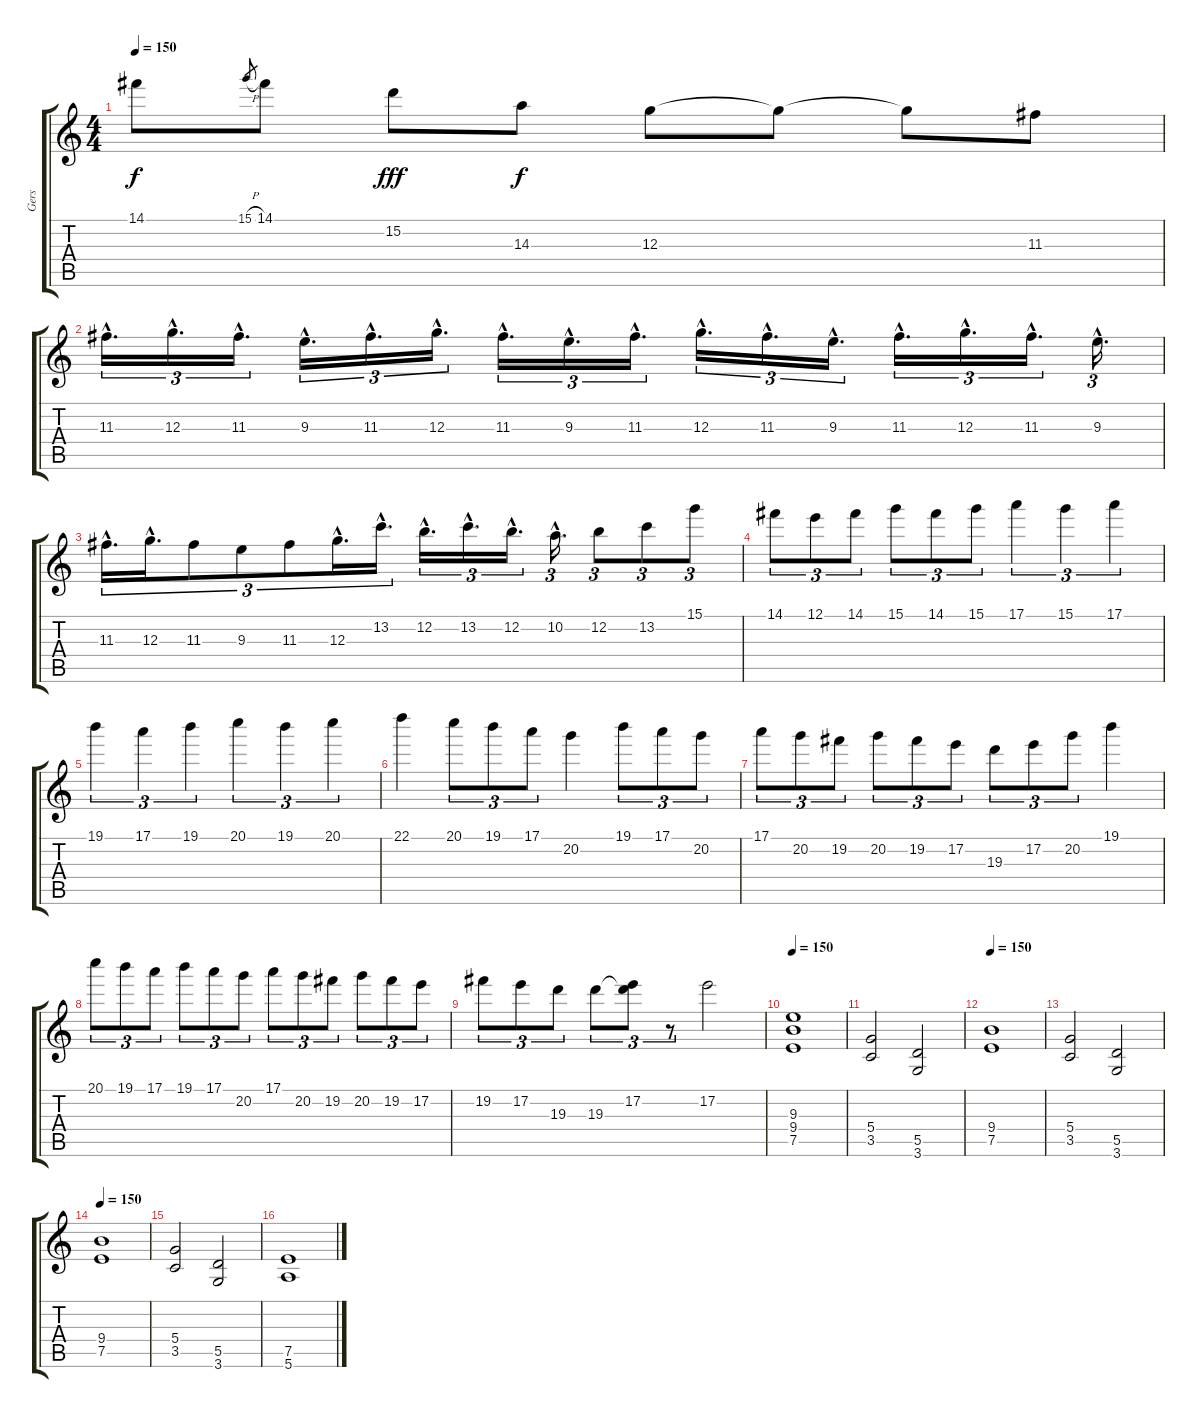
\track ("Gers" "Gers") {instrument distortionguitar}
\staff {score tabs}
\tuning (E4 B3 G3 D3 A2 E2) {hide}
\ts (4 4)
\tempo 150
\clef g2
\ks c
14.1.8{dy f} 15.1{h}.8{gr} 14.1.8 15.2.8{dy fff} 14.3.8{dy f} 12.3.8 12.3{t}.8 12.3{t}.8 11.3.8 |
11.3{hac}.16{d tu (3 2)} 12.3{hac}.16{d tu (3 2)} 11.3{hac}.16{d tu (3 2)} 9.3{hac}.16{d tu (3 2)} 11.3{hac}.16{d tu (3 2)} 12.3{hac}.16{d tu (3 2)} 11.3{hac}.16{d tu (3 2)} 9.3{hac}.16{d tu (3 2)} 11.3{hac}.16{d tu (3 2)} 12.3{hac}.16{d tu (3 2)} 11.3{hac}.16{d tu (3 2)} 9.3{hac}.16{d tu (3 2)} 11.3{hac}.16{d tu (3 2)} 12.3{hac}.16{d tu (3 2)} 11.3{hac}.16{d tu (3 2)} 9.3{hac}.16{d tu (3 2)} |
11.3{hac}.16{d tu (3 2)} 12.3{hac}.16{d tu (3 2)} 11.3.8{tu (3 2)} 9.3.8{tu (3 2)} 11.3.8{tu (3 2)} 12.3{hac}.16{d tu (3 2)} 13.2{hac}.16{d tu (3 2)} 12.2{hac}.16{d tu (3 2)} 13.2{hac}.16{d tu (3 2)} 12.2{hac}.16{d tu (3 2)} 10.2{hac}.16{d tu (3 2)} 12.2.8{tu (3 2)} 13.2.8{tu (3 2)} 15.1.8{tu (3 2)} |
14.1.8{tu (3 2)} 12.1.8{tu (3 2)} 14.1.8{tu (3 2)} 15.1.8{tu (3 2)} 14.1.8{tu (3 2)} 15.1.8{tu (3 2)} 17.1.4{tu (3 2)} 15.1.4{tu (3 2)} 17.1.4{tu (3 2)} |
19.1.4{tu (3 2)} 17.1.4{tu (3 2)} 19.1.4{tu (3 2)} 20.1.4{tu (3 2)} 19.1.4{tu (3 2)} 20.1.4{tu (3 2)} |
22.1.4 20.1.8{tu (3 2)} 19.1.8{tu (3 2)} 17.1.8{tu (3 2)} 20.2.4 19.1.8{tu (3 2)} 17.1.8{tu (3 2)} 20.2.8{tu (3 2)} |
17.1.8{tu (3 2)} 20.2.8{tu (3 2)} 19.2.8{tu (3 2)} 20.2.8{tu (3 2)} 19.2.8{tu (3 2)} 17.2.8{tu (3 2)} 19.3.8{tu (3 2)} 17.2.8{tu (3 2)} 20.2.8{tu (3 2)} 19.1.4 |
20.1.8{tu (3 2)} 19.1.8{tu (3 2)} 17.1.8{tu (3 2)} 19.1.8{tu (3 2)} 17.1.8{tu (3 2)} 20.2.8{tu (3 2)} 17.1.8{tu (3 2)} 20.2.8{tu (3 2)} 19.2.8{tu (3 2)} 20.2.8{tu (3 2)} 19.2.8{tu (3 2)} 17.2.8{tu (3 2)} |
19.2.8{tu (3 2)} 17.2.8{tu (3 2)} 19.3.8{tu (3 2)} 19.3.8{tu (3 2)} (17.2 19.3{t}).8{tu (3 2)} r.8{tu (3 2)} 17.2.2 |
\tempo 150
(9.3 9.4 7.5).1{volume 10} |
(5.4 3.5).2 (5.5 3.6).2 |
\tempo 150
(9.4 7.5).1 |
(5.4 3.5).2 (5.5 3.6).2 |
\tempo 150
(9.4 7.5).1 |
(5.4 3.5).2 (5.5 3.6).2 |
(7.5 5.6).1
